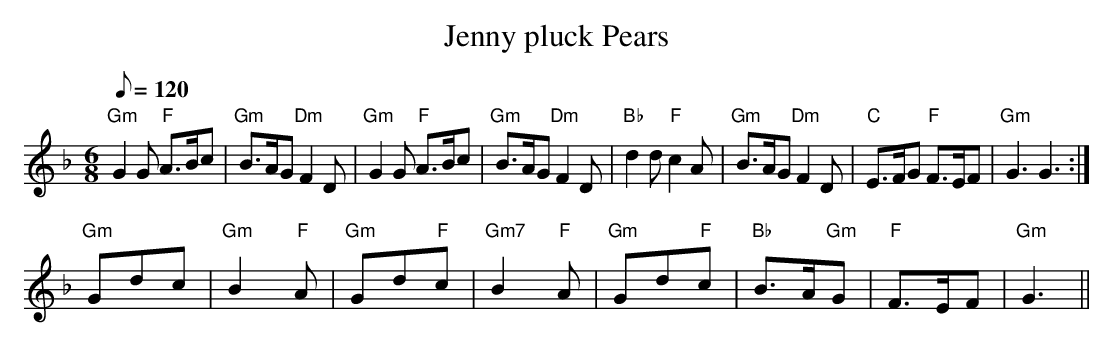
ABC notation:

X:1
T:Jenny pluck Pears
M:6/8
L:1/8
Q:120
K:F
"Gm"G2G "F"A>Bc | "Gm"B>AG "Dm"F2D |\
"Gm"G2G "F"A>Bc | "Gm"B>AG "Dm"F2D |\
"Bb"d2d "F"c2A | "Gm"B>AG "Dm"F2D |\
"C"E>FG "F"F>EF | "Gm"G3 G3 :|
M:3/4 L:1/4 Q:100Ã¿
"Gm"Gdc | "Gm"B2"F"A | "Gm"Gd"F"c |\
"Gm7"B2 "F"A | "Gm"Gd"F"c |\
"Bb"B>A"Gm"G | "F"F>EF | "Gm"G3 ||
